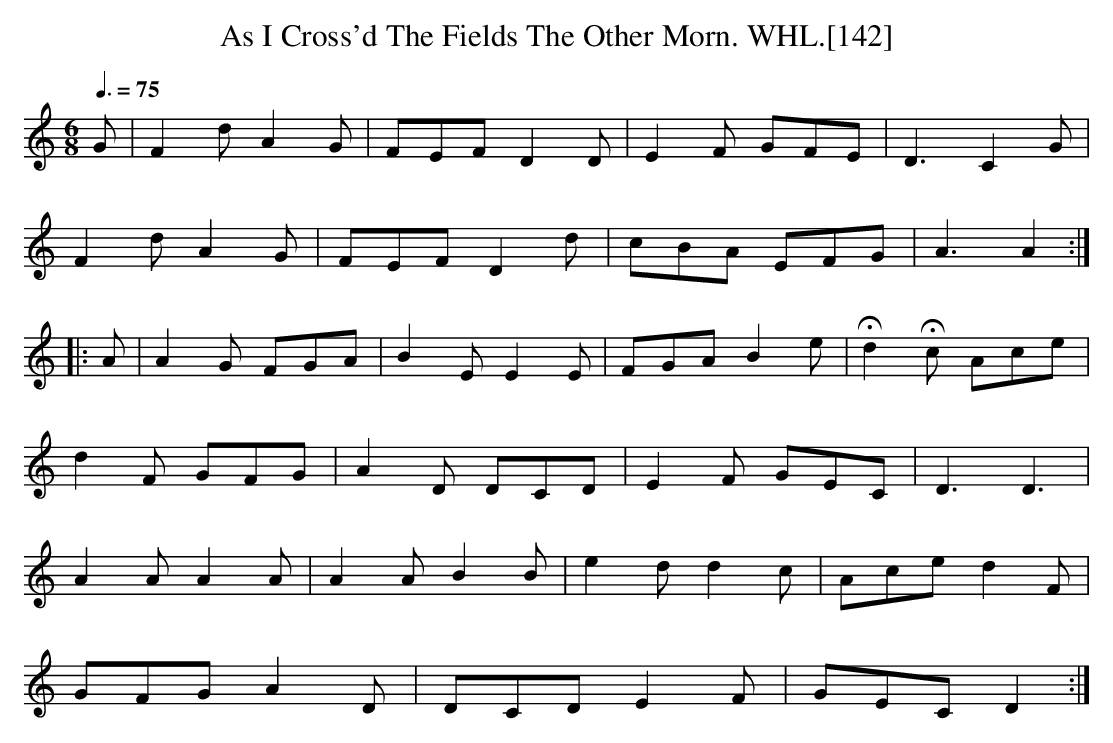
X:1
T:As I Cross'd The Fields The Other Morn. WHL.[142]
M:6/8
L:1/8
Q:3/8=75
K:Am
G | F2d A2G | FEF D2D | E2F GFE | D3 C2G |
F2d A2G | FEF D2d | cBA EFG | A3A2:|
|:A | A2G FGA | B2E E2E | FGA B2e | Hd2 Hc Ace |
d2F GFG | A2D DCD | E2F GEC | D3 D3 |
A2A A2A | A2A B2B | e2d d2c | Ace d2F |
GFG A2D | DCD E2F | GEC D2:|
